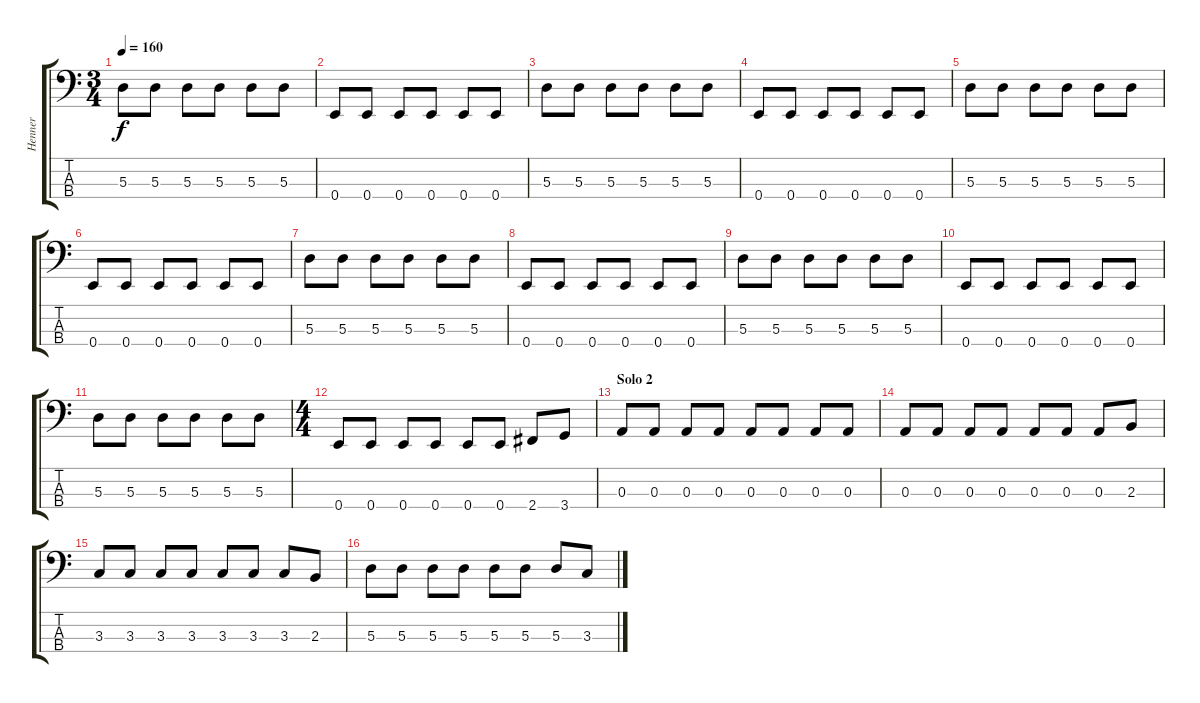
\track ("Henner" "Henner") {instrument electricbassfinger}
\staff {score tabs}
\tuning (G2 D2 A1 E1) {hide}
\ts (3 4)
\tempo 160
\clef f4
\ks c
5.3.8{dy f} 5.3.8 5.3.8 5.3.8 5.3.8 5.3.8 |
0.4.8 0.4.8 0.4.8 0.4.8 0.4.8 0.4.8 |
5.3.8 5.3.8 5.3.8 5.3.8 5.3.8 5.3.8 |
0.4.8 0.4.8 0.4.8 0.4.8 0.4.8 0.4.8 |
5.3.8 5.3.8 5.3.8 5.3.8 5.3.8 5.3.8 |
0.4.8 0.4.8 0.4.8 0.4.8 0.4.8 0.4.8 |
5.3.8 5.3.8 5.3.8 5.3.8 5.3.8 5.3.8 |
0.4.8 0.4.8 0.4.8 0.4.8 0.4.8 0.4.8 |
5.3.8 5.3.8 5.3.8 5.3.8 5.3.8 5.3.8 |
0.4.8 0.4.8 0.4.8 0.4.8 0.4.8 0.4.8 |
5.3.8 5.3.8 5.3.8 5.3.8 5.3.8 5.3.8 |
\ts (4 4)
0.4.8 0.4.8 0.4.8 0.4.8 0.4.8 0.4.8 2.4.8 3.4.8 |
\section ("" "Solo 2")
0.3.8 0.3.8 0.3.8 0.3.8 0.3.8 0.3.8 0.3.8 0.3.8 |
0.3.8 0.3.8 0.3.8 0.3.8 0.3.8 0.3.8 0.3.8 2.3.8 |
3.3.8 3.3.8 3.3.8 3.3.8 3.3.8 3.3.8 3.3.8 2.3.8 |
5.3.8 5.3.8 5.3.8 5.3.8 5.3.8 5.3.8 5.3.8 3.3.8
